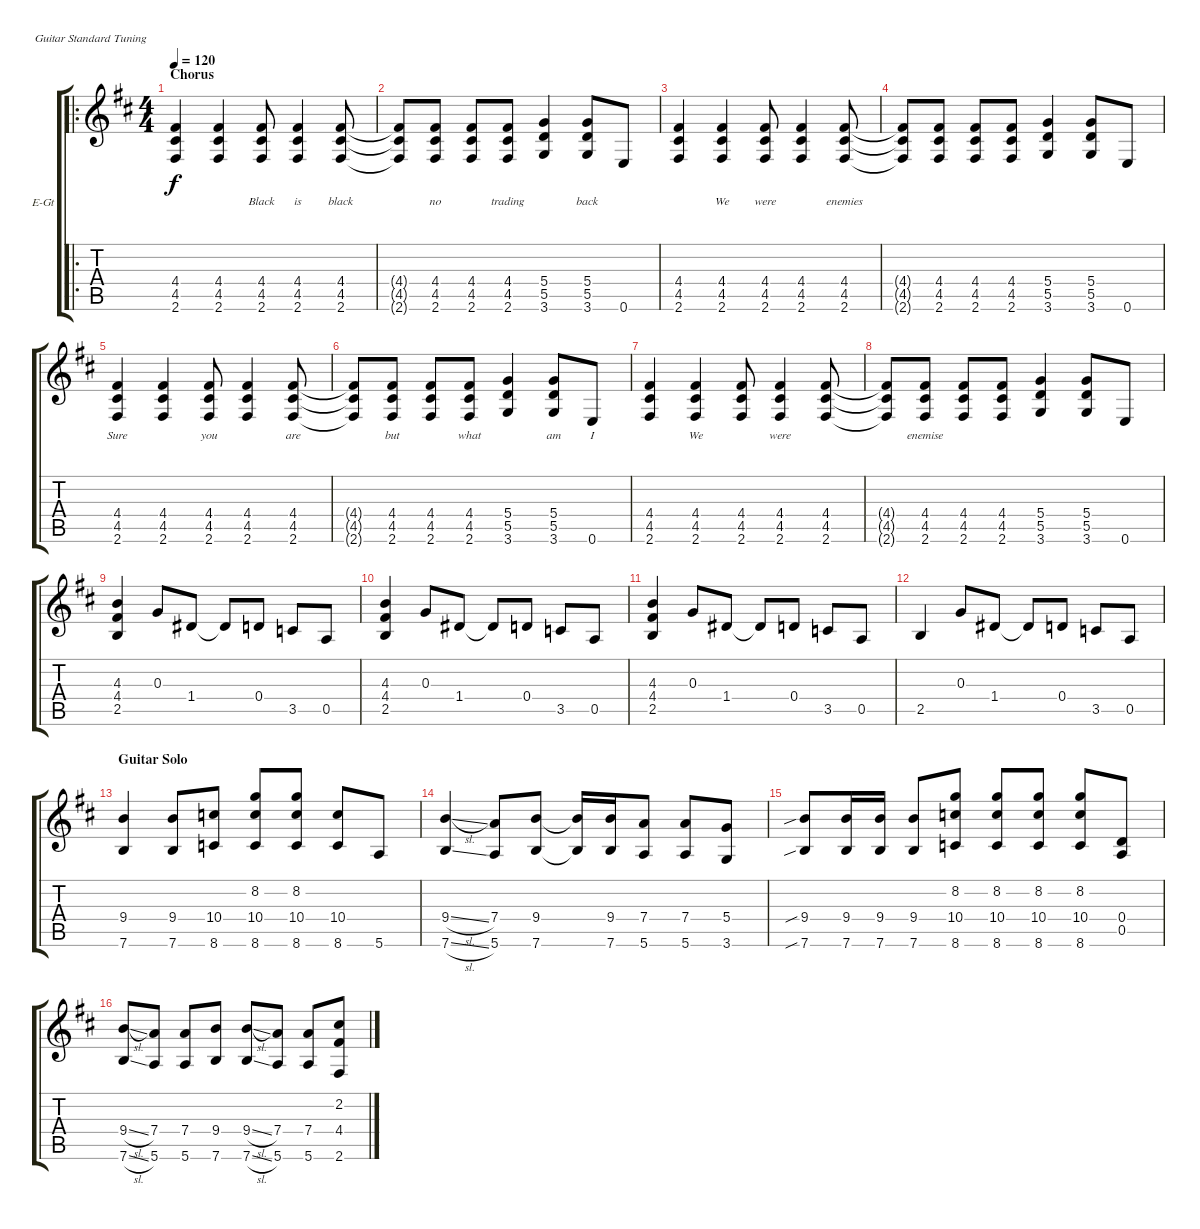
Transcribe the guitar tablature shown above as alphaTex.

\defaultSystemsLayout 4
\bracketExtendMode groupsimilarinstruments
\firstSystemTrackNameOrientation horizontal
\otherSystemsTrackNameOrientation horizontal
\track ("Electric Guitar" "E-Gt") {instrument distortionguitar}
\staff {score tabs}
\tuning (E4 B3 G3 D3 A2 E2)
\ro
\ts (4 4)
\section ("" "Chorus")
\tempo 120
\clef g2
\scale
0.936948
\ks d
(2.6 4.5 4.4).4{lyrics (0 "") lyrics (1 "") lyrics (2 "") lyrics (3 "") lyrics (4 "") dy f} (2.6 4.5 4.4).4{lyrics (0 "") lyrics (1 "") lyrics (2 "") lyrics (3 "") lyrics (4 "")} (2.6 4.5 4.4).8{lyrics (0 "Black") lyrics (1 "") lyrics (2 "") lyrics (3 "") lyrics (4 "")} (2.6 4.5 4.4).4{lyrics (0 "is") lyrics (1 "") lyrics (2 "") lyrics (3 "") lyrics (4 "")} (2.6 4.5 4.4).8{lyrics (0 "black") lyrics (1 "") lyrics (2 "") lyrics (3 "") lyrics (4 "")} |
\scale
0.936948 (2.6{t} 4.5{t} 4.4{t}).8{lyrics (0 "") lyrics (1 "") lyrics (2 "") lyrics (3 "") lyrics (4 "")} (2.6 4.5 4.4).8{lyrics (0 "no") lyrics (1 "") lyrics (2 "") lyrics (3 "") lyrics (4 "")} (2.6 4.5 4.4).8{lyrics (0 "") lyrics (1 "") lyrics (2 "") lyrics (3 "") lyrics (4 "")} (2.6 4.5 4.4).8{lyrics (0 "trading") lyrics (1 "") lyrics (2 "") lyrics (3 "") lyrics (4 "")} (3.6 5.5 5.4).4{lyrics (0 "") lyrics (1 "") lyrics (2 "") lyrics (3 "") lyrics (4 "")} (3.6 5.5 5.4).8{lyrics (0 "back") lyrics (1 "") lyrics (2 "") lyrics (3 "") lyrics (4 "")} 0.6.8{lyrics (0 "") lyrics (1 "") lyrics (2 "") lyrics (3 "") lyrics (4 "")} |
\scale
1.1261 (2.6 4.5 4.4).4{lyrics (0 "") lyrics (1 "") lyrics (2 "") lyrics (3 "") lyrics (4 "")} (2.6 4.5 4.4).4{lyrics (0 "We") lyrics (1 "") lyrics (2 "") lyrics (3 "") lyrics (4 "")} (2.6 4.5 4.4).8{lyrics (0 "were") lyrics (1 "") lyrics (2 "") lyrics (3 "") lyrics (4 "")} (2.6 4.5 4.4).4{lyrics (0 "") lyrics (1 "") lyrics (2 "") lyrics (3 "") lyrics (4 "")} (2.6 4.5 4.4).8{lyrics (0 "enemies") lyrics (1 "") lyrics (2 "") lyrics (3 "") lyrics (4 "")} |
\scale
0.936948 (2.6{t} 4.5{t} 4.4{t}).8{lyrics (0 "") lyrics (1 "") lyrics (2 "") lyrics (3 "") lyrics (4 "")} (2.6 4.5 4.4).8{lyrics (0 "") lyrics (1 "") lyrics (2 "") lyrics (3 "") lyrics (4 "")} (2.6 4.5 4.4).8{lyrics (0 "") lyrics (1 "") lyrics (2 "") lyrics (3 "") lyrics (4 "")} (2.6 4.5 4.4).8{lyrics (0 "") lyrics (1 "") lyrics (2 "") lyrics (3 "") lyrics (4 "")} (3.6 5.5 5.4).4{lyrics (0 "") lyrics (1 "") lyrics (2 "") lyrics (3 "") lyrics (4 "")} (3.6 5.5 5.4).8{lyrics (0 "") lyrics (1 "") lyrics (2 "") lyrics (3 "") lyrics (4 "")} 0.6.8{lyrics (0 "") lyrics (1 "") lyrics (2 "") lyrics (3 "") lyrics (4 "")} |
\scale
0.936948 (2.6 4.5 4.4).4{lyrics (0 "Sure") lyrics (1 "") lyrics (2 "") lyrics (3 "") lyrics (4 "")} (2.6 4.5 4.4).4{lyrics (0 "") lyrics (1 "") lyrics (2 "") lyrics (3 "") lyrics (4 "")} (2.6 4.5 4.4).8{lyrics (0 "you") lyrics (1 "") lyrics (2 "") lyrics (3 "") lyrics (4 "")} (2.6 4.5 4.4).4{lyrics (0 "") lyrics (1 "") lyrics (2 "") lyrics (3 "") lyrics (4 "")} (2.6 4.5 4.4).8{lyrics (0 "are") lyrics (1 "") lyrics (2 "") lyrics (3 "") lyrics (4 "")} |
\scale
1.1261 (2.6{t} 4.5{t} 4.4{t}).8{lyrics (0 "") lyrics (1 "") lyrics (2 "") lyrics (3 "") lyrics (4 "")} (2.6 4.5 4.4).8{lyrics (0 "but") lyrics (1 "") lyrics (2 "") lyrics (3 "") lyrics (4 "")} (2.6 4.5 4.4).8{lyrics (0 "") lyrics (1 "") lyrics (2 "") lyrics (3 "") lyrics (4 "")} (2.6 4.5 4.4).8{lyrics (0 "what") lyrics (1 "") lyrics (2 "") lyrics (3 "") lyrics (4 "")} (3.6 5.5 5.4).4{lyrics (0 "") lyrics (1 "") lyrics (2 "") lyrics (3 "") lyrics (4 "")} (3.6 5.5 5.4).8{lyrics (0 "am") lyrics (1 "") lyrics (2 "") lyrics (3 "") lyrics (4 "")} 0.6.8{lyrics (0 "I") lyrics (1 "") lyrics (2 "") lyrics (3 "") lyrics (4 "")} |
\scale
0.936948 (2.6 4.5 4.4).4{lyrics (0 "") lyrics (1 "") lyrics (2 "") lyrics (3 "") lyrics (4 "")} (2.6 4.5 4.4).4{lyrics (0 "We") lyrics (1 "") lyrics (2 "") lyrics (3 "") lyrics (4 "")} (2.6 4.5 4.4).8{lyrics (0 "") lyrics (1 "") lyrics (2 "") lyrics (3 "") lyrics (4 "")} (2.6 4.5 4.4).4{lyrics (0 "were") lyrics (1 "") lyrics (2 "") lyrics (3 "") lyrics (4 "")} (2.6 4.5 4.4).8{lyrics (0 "") lyrics (1 "") lyrics (2 "") lyrics (3 "") lyrics (4 "")} |
\scale
0.936948 (2.6{t} 4.5{t} 4.4{t}).8{lyrics (0 "") lyrics (1 "") lyrics (2 "") lyrics (3 "") lyrics (4 "")} (2.6 4.5 4.4).8{lyrics (0 "enemise") lyrics (1 "") lyrics (2 "") lyrics (3 "") lyrics (4 "")} (2.6 4.5 4.4).8 (2.6 4.5 4.4).8 (3.6 5.5 5.4).4 (3.6 5.5 5.4).8 0.6.8 |
\scale
1.1261 (2.5 4.4 4.3).4 0.3.8 1.4.8 1.4{t}.8 0.4.8 3.5.8 0.5.8 |
\scale
0.936948 (2.5 4.4 4.3).4 0.3.8 1.4.8 1.4{t}.8 0.4.8 3.5.8 0.5.8 |
\scale
0.936948 (2.5 4.4 4.3).4 0.3.8 1.4.8 1.4{t}.8 0.4.8 3.5.8 0.5.8 |
\scale
1.1261 2.5.4 0.3.8 1.4.8 1.4{t}.8 0.4.8 3.5.8 0.5.8 |
\section ("" "Guitar Solo")
\scale
0.936948 (7.6 9.4).4 (7.6 9.4).8 (8.6 10.4).8 (8.6 10.4 8.2).8 (8.6 10.4 8.2).8 (8.6 10.4).8 5.6.8 |
\scale
0.936948 (7.6{sl} 9.4{sl}).4 (5.6 7.4).8 (7.6 9.4).8 (7.6{t} 9.4{t}).16 (7.6 9.4).16 (5.6 7.4).8 (5.6 7.4).8 (3.6 5.4).8 |
\scale
1.1261 (7.6{sib} 9.4{sib}).8 (7.6 9.4).16 (7.6 9.4).16 (7.6 9.4).8 (8.6 10.4 8.2).8 (8.6 10.4 8.2).8 (8.6 10.4 8.2).8 (8.6 10.4 8.2).8 (0.5 0.4).8 |
\scale
0.936948 (7.6{sl} 9.4{sl}).8 (5.6 7.4).8 (5.6 7.4).8 (7.6 9.4).8 (7.6{sl} 9.4{sl}).8 (5.6 7.4).8 (5.6 7.4).8 (2.6 4.4 2.2).8
